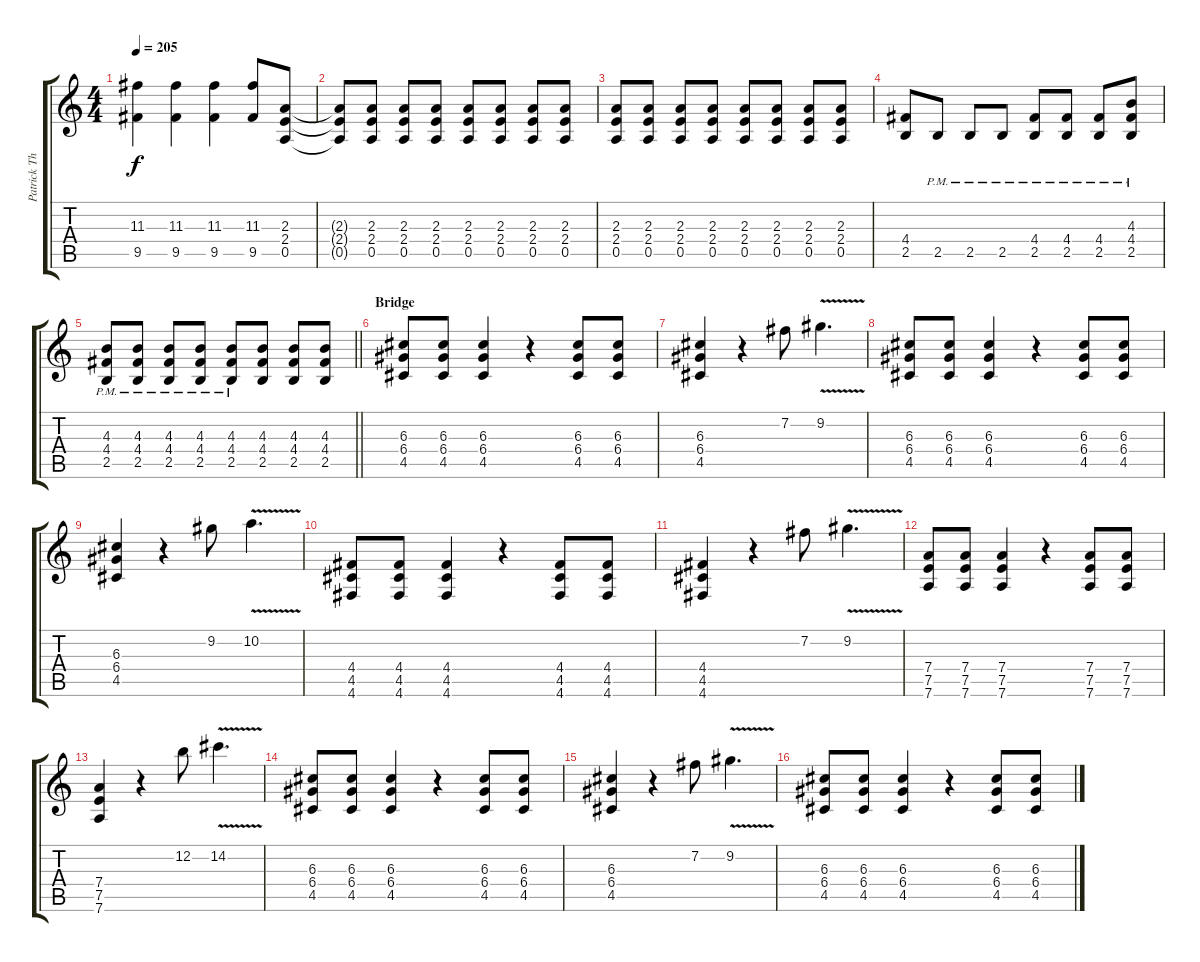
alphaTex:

\track ("Patrick Thompson - Lead Guitar" "Patrick Th") {instrument distortionguitar}
\staff {score tabs}
\tuning (E4 B3 G3 D3 A2 D2) {hide}
\ts (4 4)
\tempo 205
\clef g2
\ks c
(11.3{t} 9.5{t}).4{dy f} (11.3 9.5).4 (11.3 9.5).4 (11.3 9.5).8 (2.3 2.4 0.5).8 |
(2.3{t} 2.4{t} 0.5{t}).8 (2.3 2.4 0.5).8 (2.3 2.4 0.5).8 (2.3 2.4 0.5).8 (2.3 2.4 0.5).8 (2.3 2.4 0.5).8 (2.3 2.4 0.5).8 (2.3 2.4 0.5).8 |
(2.3 2.4 0.5).8 (2.3 2.4 0.5).8 (2.3 2.4 0.5).8 (2.3 2.4 0.5).8 (2.3 2.4 0.5).8 (2.3 2.4 0.5).8 (2.3 2.4 0.5).8 (2.3 2.4 0.5).8 |
(4.4 2.5).8 2.5{pm}.8 2.5{pm}.8 2.5{pm}.8 (4.4{pm} 2.5{pm}).8 (4.4{pm} 2.5{pm}).8 (4.4{pm} 2.5{pm}).8 (4.3{pm} 4.4{pm} 2.5{pm}).8 |
\barLineRight lightlight
(4.3{pm} 4.4 2.5{pm}).8 (4.3{pm} 4.4{pm} 2.5{pm}).8 (4.3{pm} 4.4{pm} 2.5{pm}).8 (4.3{pm} 4.4{pm} 2.5{pm}).8 (4.3{pm} 4.4{pm} 2.5{pm}).8 (4.3 4.4 2.5).8 (4.3 4.4 2.5).8 (4.3 4.4 2.5).8 |
\section ("" "Bridge")
(6.3 6.4 4.5).8 (6.3 6.4 4.5).8 (6.3 6.4 4.5).4 r.4 (6.3 6.4 4.5).8 (6.3 6.4 4.5).8 |
(6.3 6.4 4.5).4 r.4 7.2.8 9.2{v}.4{d} |
(6.3 6.4 4.5).8 (6.3 6.4 4.5).8 (6.3 6.4 4.5).4 r.4 (6.3 6.4 4.5).8 (6.3 6.4 4.5).8 |
(6.3 6.4 4.5).4 r.4 9.2.8 10.2{v}.4{d} |
(4.4 4.5 4.6).8 (4.4 4.5 4.6).8 (4.4 4.5 4.6).4 r.4 (4.4 4.5 4.6).8 (4.4 4.5 4.6).8 |
(4.4 4.5 4.6).4 r.4 7.2.8 9.2{v}.4{d} |
(7.4 7.5 7.6).8 (7.4 7.5 7.6).8 (7.4 7.5 7.6).4 r.4 (7.4 7.5 7.6).8 (7.4 7.5 7.6).8 |
(7.4 7.5 7.6).4 r.4 12.2.8 14.2{v}.4{d} |
(6.3 6.4 4.5).8 (6.3 6.4 4.5).8 (6.3 6.4 4.5).4 r.4 (6.3 6.4 4.5).8 (6.3 6.4 4.5).8 |
(6.3 6.4 4.5).4 r.4 7.2.8 9.2{v}.4{d} |
(6.3 6.4 4.5).8 (6.3 6.4 4.5).8 (6.3 6.4 4.5).4 r.4 (6.3 6.4 4.5).8 (6.3 6.4 4.5).8
